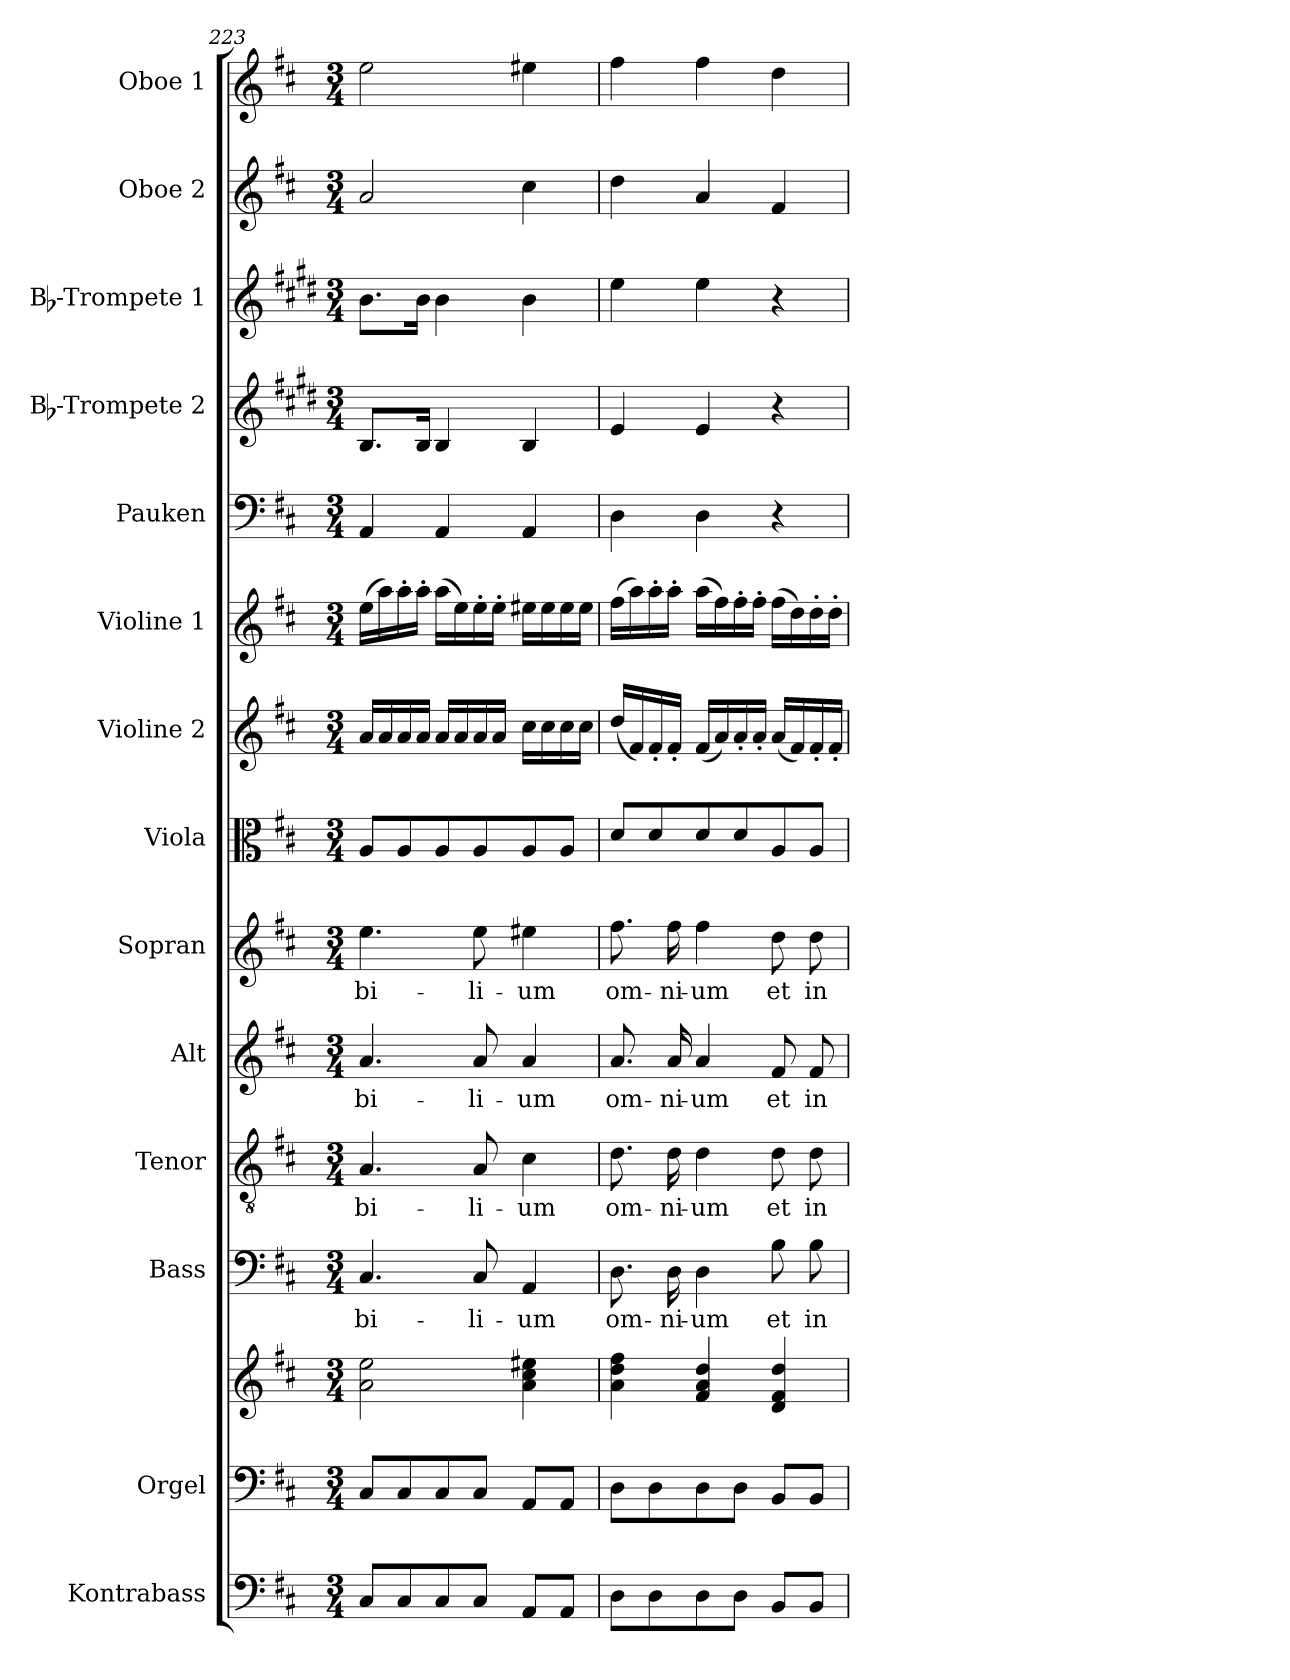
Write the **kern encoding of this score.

**kern	**kern	**kern	**kern	**text	**kern	**text	**kern	**text	**kern	**text	**kern	**kern	**kern	**kern	**kern	**kern	**kern	**kern
*part14	*part13	*part13	*part12	*part12	*part11	*part11	*part10	*part10	*part9	*part9	*part8	*part7	*part6	*part5	*part4	*part3	*part2	*part1
*staff15	*staff14	*staff13	*staff12	*staff12	*staff11	*staff11	*staff10	*staff10	*staff9	*staff9	*staff8	*staff7	*staff6	*staff5	*staff4	*staff3	*staff2	*staff1
*I"Kontrabass	*I"Orgel	*	*I"Bass	*	*I"Tenor	*	*I"Alt	*	*I"Sopran	*	*I"Viola	*I"Violine 2	*I"Violine 1	*I"Pauken	*I"Bb-Trompete 2	*I"Bb-Trompete 1	*I"Oboe 2	*I"Oboe 1
*I'Kb.	*I'Org.	*	*I'B.	*	*I'T.	*	*I'A.	*	*I'S.	*	*I'Vla.	*I'Vl. 2	*I'Vl. 1	*I'Pk.	*I'Bb Trp. 2	*I'Bb Trp. 1	*I'Ob. 2	*I'Ob. 1
*clefF4	*clefF4	*clefG2	*clefF4	*	*clefGv2	*	*clefG2	*	*clefG2	*	*clefC3	*clefG2	*clefG2	*clefF4	*clefG2	*clefG2	*clefG2	*clefG2
*ITrd7c12	*	*	*	*	*	*	*	*	*	*	*	*	*	*	*ITrd1c2	*ITrd1c2	*	*
*k[f#c#]	*k[f#c#]	*k[f#c#]	*k[f#c#]	*	*k[f#c#]	*	*k[f#c#]	*	*k[f#c#]	*	*k[f#c#]	*k[f#c#]	*k[f#c#]	*k[f#c#]	*k[f#c#]	*k[f#c#]	*k[f#c#]	*k[f#c#]
*D:	*D:	*D:	*D:	*	*D:	*	*D:	*	*D:	*	*D:	*D:	*D:	*D:	*D:	*D:	*D:	*D:
*M3/4	*M3/4	*M3/4	*M3/4	*	*M3/4	*	*M3/4	*	*M3/4	*	*M3/4	*M3/4	*M3/4	*M3/4	*M3/4	*M3/4	*M3/4	*M3/4
=223	=223	=223	=223	=223	=223	=223	=223	=223	=223	=223	=223	=223	=223	=223	=223	=223	=223	=223
!	!	!	!	!LO:LY:b	!	!LO:LY:b	!	!LO:LY:b	!	!LO:LY:b	!	!	!	!	!	!	!	!
8CC#/L	8C#/L	2a\ 2ee\	4.C#/	-bi-	4.A/	-bi-	4.a/	-bi-	4.ee\	-bi-	8A/L	16a/LL	(>16ee\LL	4AA/	8.A/L	8.a\L	2a/	2ee\
.	.	.	.	.	.	.	.	.	.	.	.	16a/	16aa\)	.	.	.	.	.
8CC#/	8C#/	.	.	.	.	.	.	.	.	.	8A/	16a/	16aa'>\	.	.	.	.	.
.	.	.	.	.	.	.	.	.	.	.	.	16a/JJ	16aa'>\JJ	.	16A/Jk	16a\Jk	.	.
8CC#/	8C#/	.	.	.	.	.	.	.	.	.	8A/	16a/LL	(>16aa\LL	4AA/	4A/	4a\	.	.
.	.	.	.	.	.	.	.	.	.	.	.	16a/	16ee\)	.	.	.	.	.
!	!	!	!	!LO:LY:b	!	!LO:LY:b	!	!LO:LY:b	!	!LO:LY:b	!	!	!	!	!	!	!	!
8CC#/J	8C#/J	.	8C#/	-li-	8A/	-li-	8a/	-li-	8ee\	-li-	8A/	16a/	16ee'>\	.	.	.	.	.
.	.	.	.	.	.	.	.	.	.	.	.	16a/JJ	16ee'>\JJ	.	.	.	.	.
!	!	!	!	!LO:LY:b	!	!LO:LY:b	!	!LO:LY:b	!	!LO:LY:b	!	!	!	!	!	!	!	!
8AAA/L	8AA/L	4a\ 4cc#\ 4ee#X\	4AA/	-um	4c#\	-um	4a/	-um	4ee#X\	-um	8A/	16cc#\LL	16ee#X\LL	4AA/	4A/	4a\	4cc#\	4ee#X\
.	.	.	.	.	.	.	.	.	.	.	.	16cc#\	16ee#\	.	.	.	.	.
8AAA/J	8AA/J	.	.	.	.	.	.	.	.	.	8A/J	16cc#\	16ee#\	.	.	.	.	.
.	.	.	.	.	.	.	.	.	.	.	.	16cc#\JJ	16ee#\JJ	.	.	.	.	.
!!LO:PB:g=z
=224	=224	=224	=224	=224	=224	=224	=224	=224	=224	=224	=224	=224	=224	=224	=224	=224	=224	=224
!	!	!	!	!LO:LY:b	!	!LO:LY:b	!	!LO:LY:b	!	!LO:LY:b	!	!	!	!	!	!	!	!
8DD\L	8D\L	4a\ 4dd\ 4ff#\	8.D\	om-	8.d\	om-	8.a/	om-	8.ff#\	om-	8d/L	(<16dd/LL	(>16ff#\LL	4D\	4d/	4dd\	4dd\	4ff#\
.	.	.	.	.	.	.	.	.	.	.	.	16f#/)	16aa\)	.	.	.	.	.
8DD\	8D\	.	.	.	.	.	.	.	.	.	8d/	16f#'</	16aa'>\	.	.	.	.	.
!	!	!	!	!LO:LY:b	!	!LO:LY:b	!	!LO:LY:b	!	!LO:LY:b	!	!	!	!	!	!	!	!
.	.	.	16D\	-ni-	16d\	-ni-	16a/	-ni-	16ff#\	-ni-	.	16f#'</JJ	16aa'>\JJ	.	.	.	.	.
!	!	!	!	!LO:LY:b	!	!LO:LY:b	!	!LO:LY:b	!	!LO:LY:b	!	!	!	!	!	!	!	!
8DD\	8D\	4f#/ 4a/ 4dd/	4D\	-um	4d\	-um	4a/	-um	4ff#\	-um	8d/	(<16f#/LL	(>16aa\LL	4D\	4d/	4dd\	4a/	4ff#\
.	.	.	.	.	.	.	.	.	.	.	.	16a/)	16ff#\)	.	.	.	.	.
8DD\J	8D\J	.	.	.	.	.	.	.	.	.	8d/	16a'</	16ff#'>\	.	.	.	.	.
.	.	.	.	.	.	.	.	.	.	.	.	16a'</JJ	16ff#'>\JJ	.	.	.	.	.
!	!	!	!	!LO:LY:b	!	!LO:LY:b	!	!LO:LY:b	!	!LO:LY:b	!	!	!	!	!	!	!	!
8BBB/L	8BB/L	4d/ 4f#/ 4dd/	8B\	et	8d\	et	8f#/	et	8dd\	et	8A/	(<16a/LL	(>16ff#\LL	4r	4r	4r	4f#/	4dd\
.	.	.	.	.	.	.	.	.	.	.	.	16f#/)	16dd\)	.	.	.	.	.
!	!	!	!	!LO:LY:b	!	!LO:LY:b	!	!LO:LY:b	!	!LO:LY:b	!	!	!	!	!	!	!	!
8BBB/J	8BB/J	.	8B\	in-	8d\	in-	8f#/	in-	8dd\	in-	8A/J	16f#'</	16dd'>\	.	.	.	.	.
.	.	.	.	.	.	.	.	.	.	.	.	16f#'</JJ	16dd'>\JJ	.	.	.	.	.
=	=	=	=	=	=	=	=	=	=	=	=	=	=	=	=	=	=	=
*-	*-	*-	*-	*-	*-	*-	*-	*-	*-	*-	*-	*-	*-	*-	*-	*-	*-	*-
